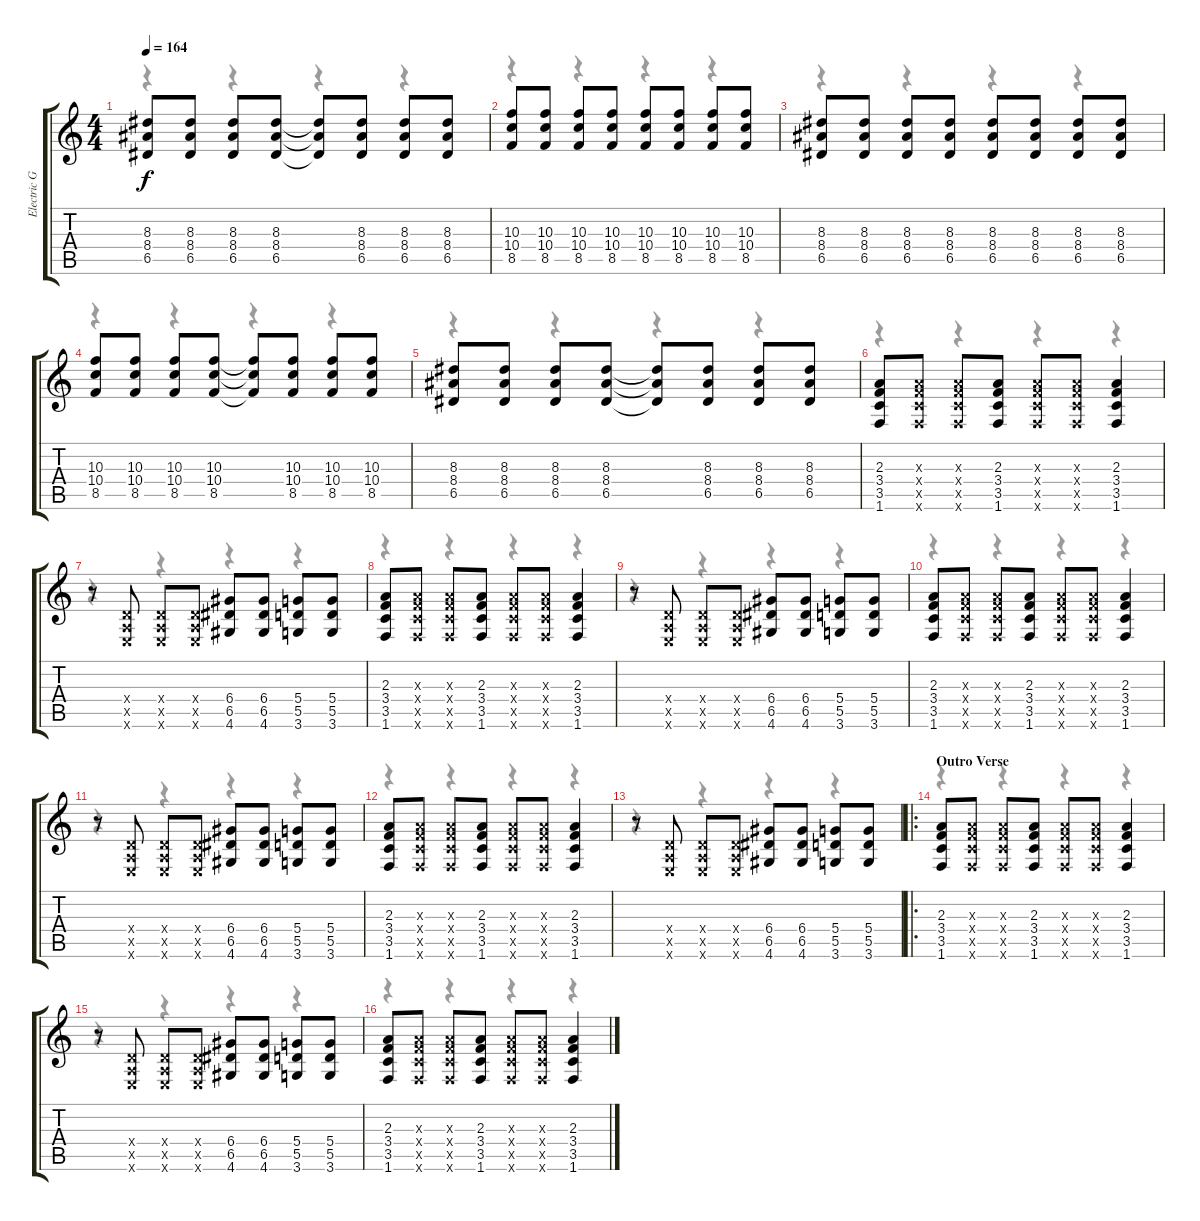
\track ("Electric Guitar II" "Electric G") {instrument overdrivenguitar}
\staff {score tabs}
\tuning (E4 B3 G3 D3 A2 E2) {hide}
\voice
\ts (4 4)
\tempo 164
\clef g2
\ks c
(8.3 8.4 6.5).8{dy f} (8.3 8.4 6.5).8 (8.3 8.4 6.5).8 (8.3 8.4 6.5).8 (8.3{t} 8.4{t} 6.5{t}).8 (8.3 8.4 6.5).8 (8.3 8.4 6.5).8 (8.3 8.4 6.5).8 |
(10.3 10.4 8.5).8 (10.3 10.4 8.5).8 (10.3 10.4 8.5).8 (10.3 10.4 8.5).8 (10.3 10.4 8.5).8 (10.3 10.4 8.5).8 (10.3 10.4 8.5).8 (10.3 10.4 8.5).8 |
(8.3 8.4 6.5).8 (8.3 8.4 6.5).8 (8.3 8.4 6.5).8 (8.3 8.4 6.5).8 (8.3 8.4 6.5).8 (8.3 8.4 6.5).8 (8.3 8.4 6.5).8 (8.3 8.4 6.5).8 |
(10.3 10.4 8.5).8 (10.3 10.4 8.5).8 (10.3 10.4 8.5).8 (10.3 10.4 8.5).8 (10.3{t} 10.4{t} 8.5{t}).8 (10.3 10.4 8.5).8 (10.3 10.4 8.5).8 (10.3 10.4 8.5).8 |
(8.3 8.4 6.5).8 (8.3 8.4 6.5).8 (8.3 8.4 6.5).8 (8.3 8.4 6.5).8 (8.3{t} 8.4{t} 6.5{t}).8 (8.3 8.4 6.5).8 (8.3 8.4 6.5).8 (8.3 8.4 6.5).8 |
(2.3 3.4 3.5 1.6).8 (2.3{x} 3.4{x} 3.5{x} 1.6{x}).8 (2.3{x} 3.4{x} 3.5{x} 1.6{x}).8 (2.3 3.4 3.5 1.6).8 (2.3{x} 3.4{x} 3.5{x} 1.6{x}).8 (2.3{x} 3.4{x} 3.5{x} 1.6{x}).8 (2.3 3.4 3.5 1.6).4 |
r.8 (0.4{x} 0.5{x} 0.6{x}).8 (0.4{x} 0.5{x} 0.6{x}).8 (0.4{x} 0.5{x} 0.6{x}).8 (6.4 6.5 4.6).8 (6.4 6.5 4.6).8 (5.4 5.5 3.6).8 (5.4 5.5 3.6).8 |
(2.3 3.4 3.5 1.6).8 (2.3{x} 3.4{x} 3.5{x} 1.6{x}).8 (2.3{x} 3.4{x} 3.5{x} 1.6{x}).8 (2.3 3.4 3.5 1.6).8 (2.3{x} 3.4{x} 3.5{x} 1.6{x}).8 (2.3{x} 3.4{x} 3.5{x} 1.6{x}).8 (2.3 3.4 3.5 1.6).4 |
r.8 (0.4{x} 0.5{x} 0.6{x}).8 (0.4{x} 0.5{x} 0.6{x}).8 (0.4{x} 0.5{x} 0.6{x}).8 (6.4 6.5 4.6).8 (6.4 6.5 4.6).8 (5.4 5.5 3.6).8 (5.4 5.5 3.6).8 |
(2.3 3.4 3.5 1.6).8 (2.3{x} 3.4{x} 3.5{x} 1.6{x}).8 (2.3{x} 3.4{x} 3.5{x} 1.6{x}).8 (2.3 3.4 3.5 1.6).8 (2.3{x} 3.4{x} 3.5{x} 1.6{x}).8 (2.3{x} 3.4{x} 3.5{x} 1.6{x}).8 (2.3 3.4 3.5 1.6).4 |
r.8 (0.4{x} 0.5{x} 0.6{x}).8 (0.4{x} 0.5{x} 0.6{x}).8 (0.4{x} 0.5{x} 0.6{x}).8 (6.4 6.5 4.6).8 (6.4 6.5 4.6).8 (5.4 5.5 3.6).8 (5.4 5.5 3.6).8 |
(2.3 3.4 3.5 1.6).8 (2.3{x} 3.4{x} 3.5{x} 1.6{x}).8 (2.3{x} 3.4{x} 3.5{x} 1.6{x}).8 (2.3 3.4 3.5 1.6).8 (2.3{x} 3.4{x} 3.5{x} 1.6{x}).8 (2.3{x} 3.4{x} 3.5{x} 1.6{x}).8 (2.3 3.4 3.5 1.6).4 |
r.8 (0.4{x} 0.5{x} 0.6{x}).8 (0.4{x} 0.5{x} 0.6{x}).8 (0.4{x} 0.5{x} 0.6{x}).8 (6.4 6.5 4.6).8 (6.4 6.5 4.6).8 (5.4 5.5 3.6).8 (5.4 5.5 3.6).8 |
\ro
\section ("" "Outro Verse")
(2.3 3.4 3.5 1.6).8 (2.3{x} 3.4{x} 3.5{x} 1.6{x}).8 (2.3{x} 3.4{x} 3.5{x} 1.6{x}).8 (2.3 3.4 3.5 1.6).8 (2.3{x} 3.4{x} 3.5{x} 1.6{x}).8 (2.3{x} 3.4{x} 3.5{x} 1.6{x}).8 (2.3 3.4 3.5 1.6).4 |
r.8 (0.4{x} 0.5{x} 0.6{x}).8 (0.4{x} 0.5{x} 0.6{x}).8 (0.4{x} 0.5{x} 0.6{x}).8 (6.4 6.5 4.6).8 (6.4 6.5 4.6).8 (5.4 5.5 3.6).8 (5.4 5.5 3.6).8 |
(2.3 3.4 3.5 1.6).8 (2.3{x} 3.4{x} 3.5{x} 1.6{x}).8 (2.3{x} 3.4{x} 3.5{x} 1.6{x}).8 (2.3 3.4 3.5 1.6).8 (2.3{x} 3.4{x} 3.5{x} 1.6{x}).8 (2.3{x} 3.4{x} 3.5{x} 1.6{x}).8 (2.3 3.4 3.5 1.6).4
\voice
\clef g2
\ottava regular
\simile none
\ks c
r.4{dy f} r.4 r.4 r.4 |
r.4 r.4 r.4 r.4 |
r.4 r.4 r.4 r.4 |
r.4 r.4 r.4 r.4 |
r.4 r.4 r.4 r.4 |
r.4 r.4 r.4 r.4 |
r.4 r.4 r.4 r.4 |
r.4 r.4 r.4 r.4 |
r.4 r.4 r.4 r.4 |
r.4 r.4 r.4 r.4 |
r.4 r.4 r.4 r.4 |
r.4 r.4 r.4 r.4 |
r.4 r.4 r.4 r.4 |
r.4 r.4 r.4 r.4 |
r.4 r.4 r.4 r.4 |
r.4 r.4 r.4 r.4
